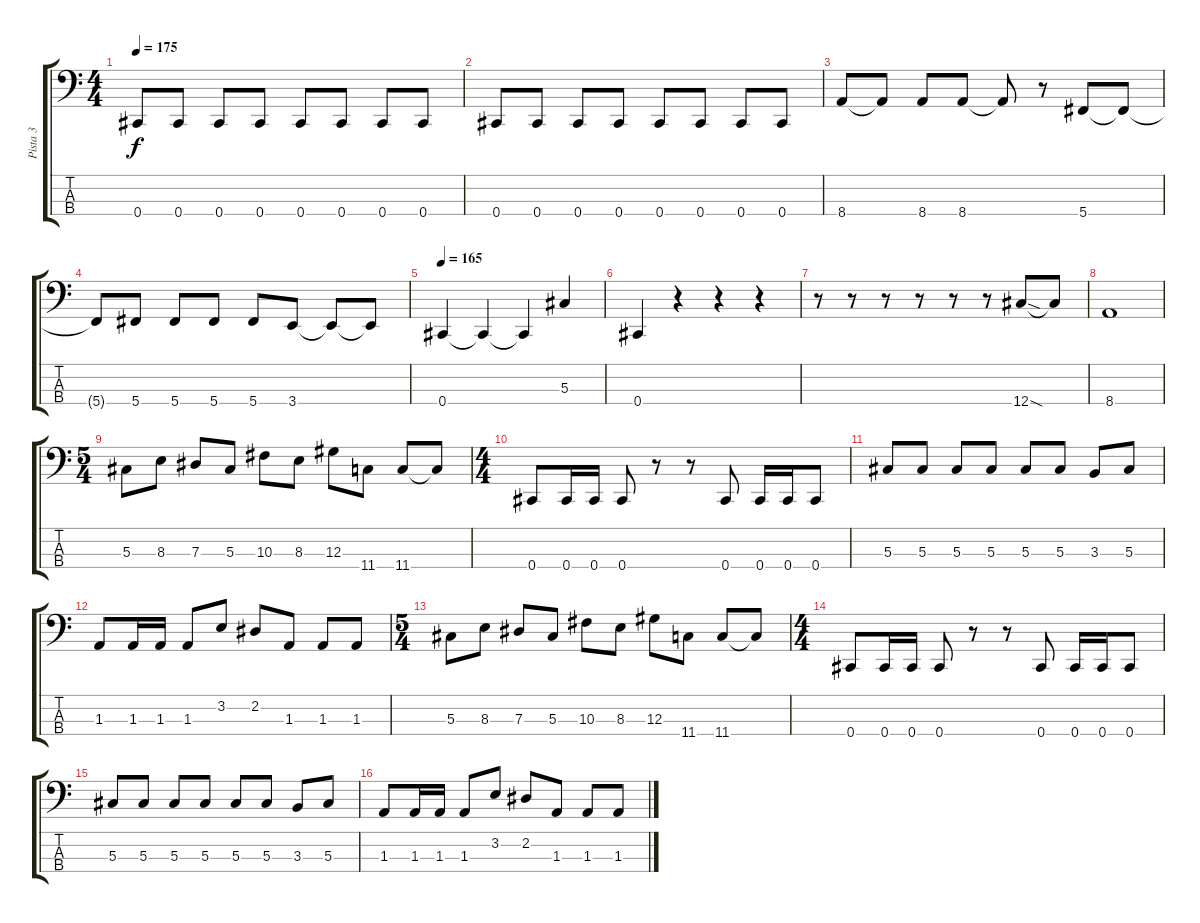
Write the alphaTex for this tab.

\track ("Pista 3" "Pista 3") {instrument electricbassfinger}
\staff {score tabs}
\tuning (Gb2 Db2 Ab1 Db1) {hide}
\ts (4 4)
\tempo 175
\clef f4
\ks c
0.4.8{dy f} 0.4.8 0.4.8 0.4.8 0.4.8 0.4.8 0.4.8 0.4.8 |
0.4.8 0.4.8 0.4.8 0.4.8 0.4.8 0.4.8 0.4.8 0.4.8 |
8.4.8 8.4{t}.8 8.4.8 8.4.8 8.4{t}.8 r.8 5.4.8 5.4{t}.8 |
5.4{t}.8 5.4.8 5.4.8 5.4.8 5.4.8 3.4.8 3.4{t}.8 3.4{t}.8 |
\tempo 165
0.4.4 0.4{t}.4 0.4{t}.4 5.3.4 |
0.4.4 r.4 r.4 r.4 |
r.8 r.8 r.8 r.8 r.8 r.8 12.4{sod}.8 12.4{t}.8 |
8.4.1 |
\ts (5 4)
5.3.8 8.3.8 7.3.8 5.3.8 10.3.8 8.3.8 12.3.8 11.4.8 11.4.8 11.4{t}.8 |
\ts (4 4)
0.4.8 0.4.16 0.4.16 0.4.8 r.8 r.8 0.4.8 0.4.16 0.4.16 0.4.8 |
5.3.8 5.3.8 5.3.8 5.3.8 5.3.8 5.3.8 3.3.8 5.3.8 |
1.3.8 1.3.16 1.3.16 1.3.8 3.2.8 2.2.8 1.3.8 1.3.8 1.3.8 |
\ts (5 4)
5.3.8 8.3.8 7.3.8 5.3.8 10.3.8 8.3.8 12.3.8 11.4.8 11.4.8 11.4{t}.8 |
\ts (4 4)
0.4.8 0.4.16 0.4.16 0.4.8 r.8 r.8 0.4.8 0.4.16 0.4.16 0.4.8 |
5.3.8 5.3.8 5.3.8 5.3.8 5.3.8 5.3.8 3.3.8 5.3.8 |
1.3.8 1.3.16 1.3.16 1.3.8 3.2.8 2.2.8 1.3.8 1.3.8 1.3.8
